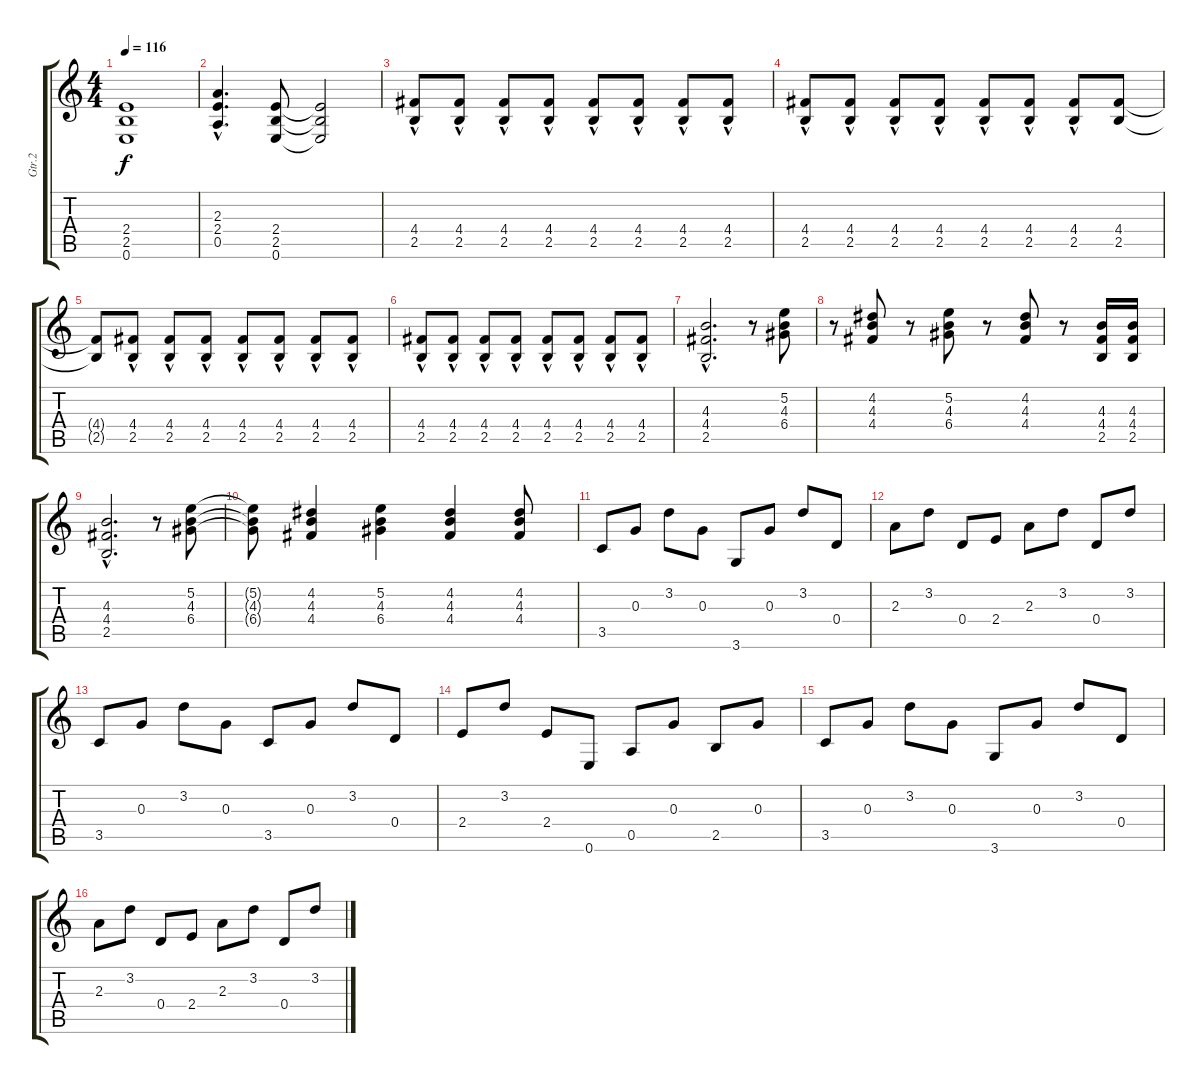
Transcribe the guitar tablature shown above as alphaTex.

\track ("Gtr.2" "Gtr.2") {instrument overdrivenguitar}
\staff {score tabs}
\tuning (E4 B3 G3 D3 A2 E2) {hide}
\ts (4 4)
\tempo 116
\clef g2
\ks c
(2.4 2.5 0.6).1{dy f} |
(2.3{hac} 2.4{hac} 0.5{hac}).4{d} (2.4 2.5 0.6).8 (2.4{t} 2.5{t} 0.6{t}).2 |
(4.4{hac} 2.5{hac}).8 (4.4{hac} 2.5{hac}).8 (4.4{hac} 2.5{hac}).8 (4.4{hac} 2.5{hac}).8 (4.4{hac} 2.5{hac}).8 (4.4{hac} 2.5{hac}).8 (4.4{hac} 2.5{hac}).8 (4.4{hac} 2.5{hac}).8 |
(4.4{hac} 2.5{hac}).8 (4.4{hac} 2.5{hac}).8 (4.4{hac} 2.5{hac}).8 (4.4{hac} 2.5{hac}).8 (4.4{hac} 2.5{hac}).8 (4.4{hac} 2.5{hac}).8 (4.4{hac} 2.5{hac}).8 (4.4 2.5).8 |
(4.4{t} 2.5{t}).8 (4.4{hac} 2.5{hac}).8 (4.4{hac} 2.5{hac}).8 (4.4{hac} 2.5{hac}).8 (4.4{hac} 2.5{hac}).8 (4.4{hac} 2.5{hac}).8 (4.4{hac} 2.5{hac}).8 (4.4{hac} 2.5{hac}).8 |
(4.4{hac} 2.5{hac}).8 (4.4{hac} 2.5{hac}).8 (4.4{hac} 2.5{hac}).8 (4.4{hac} 2.5{hac}).8 (4.4{hac} 2.5{hac}).8 (4.4{hac} 2.5{hac}).8 (4.4{hac} 2.5{hac}).8 (4.4{hac} 2.5{hac}).8 |
(4.3{hac} 4.4{hac} 2.5{hac}).2{d} r.8 (5.2 4.3 6.4).8 |
r.8 (4.2 4.3 4.4).8 r.8 (5.2 4.3 6.4).8 r.8 (4.2 4.3 4.4).8 r.8 (4.3 4.4 2.5).16 (4.3 4.4 2.5).16 |
(4.3{hac} 4.4{hac} 2.5{hac}).2{d} r.8 (5.2 4.3 6.4).8 |
(5.2{t} 4.3{t} 6.4{t}).8 (4.2 4.3 4.4).4 (5.2 4.3 6.4).4 (4.2 4.3 4.4).4 (4.2 4.3 4.4).8 |
3.5.8 0.3.8 3.2.8 0.3.8 3.6.8 0.3.8 3.2.8 0.4.8 |
2.3.8 3.2.8 0.4.8 2.4.8 2.3.8 3.2.8 0.4.8 3.2.8 |
3.5.8 0.3.8 3.2.8 0.3.8 3.5.8 0.3.8 3.2.8 0.4.8 |
2.4.8 3.2.8 2.4.8 0.6.8 0.5.8 0.3.8 2.5.8 0.3.8 |
3.5.8 0.3.8 3.2.8 0.3.8 3.6.8 0.3.8 3.2.8 0.4.8 |
2.3.8 3.2.8 0.4.8 2.4.8 2.3.8 3.2.8 0.4.8 3.2.8
